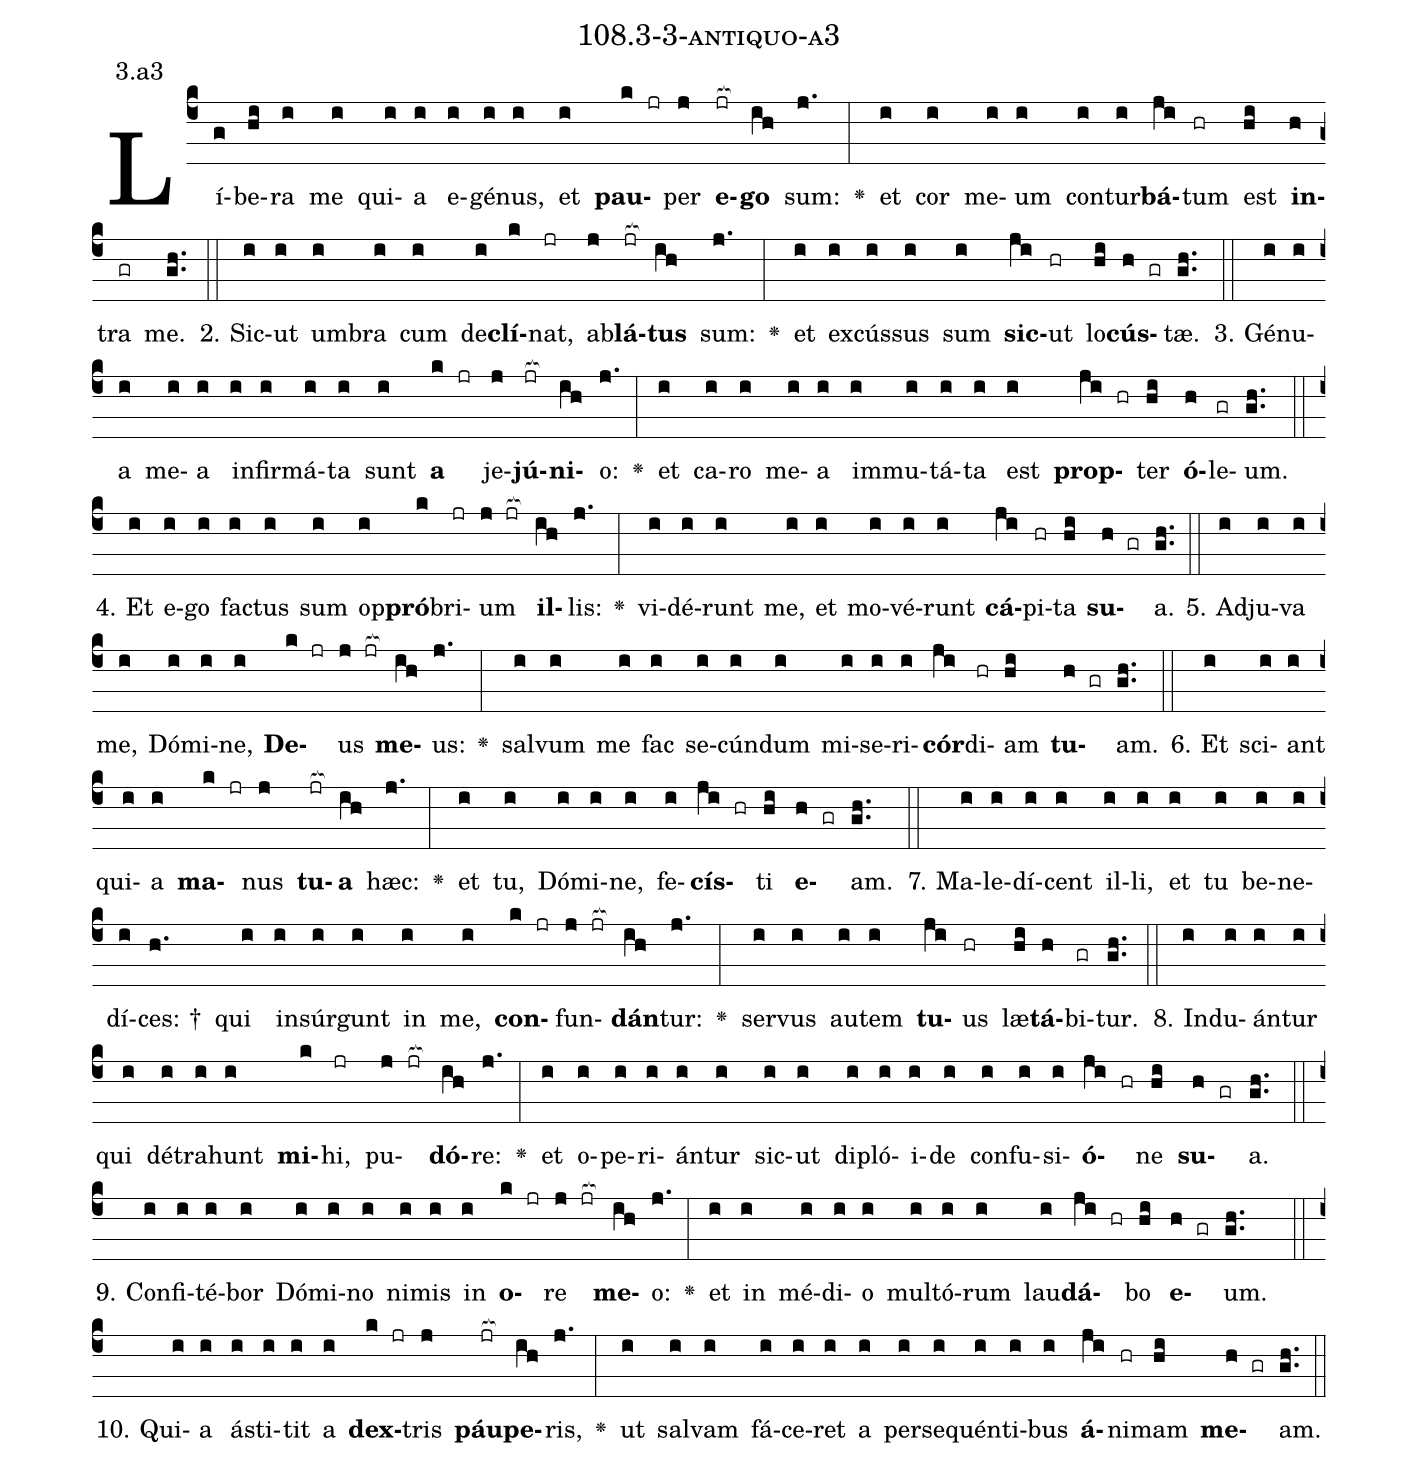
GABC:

name: 108.3-3-antiquo-a3;
annotation: 3.a3;
%%
(c4)Lí(g)be(hi)ra(i) me(i) qui(i)a(i) e(i)gé(i)nus,(i) et(i) <b>pau</b>(k jr)per(j) <b>e</b>(jr[ocb:1{])<b>go</b>(ih[ocb:0}]) sum:(j.) <v>\greheightstar</v>(:) et(i) cor(i) me(i)um(i) con(i)tur(i)<b>bá</b>(ji)tum(hr) est(hi) <b>in</b>(h)tra(gr) me.(gh..) (::)
2. Sic(i)ut(i) um(i)bra(i) cum(i) de(i)<b>clí</b>(k)nat,(jr) ab(j)<b>lá</b>(jr[ocb:1{])<b>tus</b>(ih[ocb:0}]) sum:(j.) <v>\greheightstar</v>(:) et(i) ex(i)cús(i)sus(i) sum(i) <b>sic</b>(ji)ut(hr) lo(hi)<b>cús</b>(h gr)tæ.(gh..) (::)
3. Gé(i)nu(i)a(i) me(i)a(i) in(i)fir(i)má(i)ta(i) sunt(i) <b>a</b>(k jr) je(j)<b>jú</b>(jr[ocb:1{])<b>ni</b>(ih[ocb:0}])o:(j.) <v>\greheightstar</v>(:) et(i) ca(i)ro(i) me(i)a(i) im(i)mu(i)tá(i)ta(i) est(i) <b>prop</b>(ji hr)ter(hi) <b>ó</b>(h)le(gr)um.(gh..) (::)
4. Et(i) e(i)go(i) fac(i)tus(i) sum(i) op(i)<b>pró</b>(k)bri(jr)um(j jr[ocb:1{]) <b>il</b>(ih[ocb:0}])lis:(j.) <v>\greheightstar</v>(:) vi(i)dé(i)runt(i) me,(i) et(i) mo(i)vé(i)runt(i) <b>cá</b>(ji)pi(hr)ta(hi) <b>su</b>(h gr)a.(gh..) (::)
5. Ad(i)ju(i)va(i) me,(i) Dó(i)mi(i)ne,(i) <b>De</b>(k jr)us(j jr[ocb:1{]) <b>me</b>(ih[ocb:0}])us:(j.) <v>\greheightstar</v>(:) sal(i)vum(i) me(i) fac(i) se(i)cún(i)dum(i) mi(i)se(i)ri(i)<b>cór</b>(ji)di(hr)am(hi) <b>tu</b>(h gr)am.(gh..) (::)
6. Et(i) sci(i)ant(i) qui(i)a(i) <b>ma</b>(k jr)nus(j) <b>tu</b>(jr[ocb:1{])<b>a</b>(ih[ocb:0}]) hæc:(j.) <v>\greheightstar</v>(:) et(i) tu,(i) Dó(i)mi(i)ne,(i) fe(i)<b>cís</b>(ji hr)ti(hi) <b>e</b>(h gr)am.(gh..) (::)
7. Ma(i)le(i)dí(i)cent(i) il(i)li,(i) et(i) tu(i) be(i)ne(i)dí(i)ces: †(h.) qui(i) in(i)súr(i)gunt(i) in(i) me,(i) <b>con</b>(k jr)fun(j jr[ocb:1{])<b>dán</b>(ih[ocb:0}])tur:(j.) <v>\greheightstar</v>(:) ser(i)vus(i) au(i)tem(i) <b>tu</b>(ji)us(hr) læ(hi)<b>tá</b>(h)bi(gr)tur.(gh..) (::)
8. Ind(i)u(i)án(i)tur(i) qui(i) dé(i)tra(i)hunt(i) <b>mi</b>(k)hi,(jr) pu(j jr[ocb:1{])<b>dó</b>(ih[ocb:0}])re:(j.) <v>\greheightstar</v>(:) et(i) o(i)pe(i)ri(i)án(i)tur(i) sic(i)ut(i) di(i)pló(i)i(i)de(i) con(i)fu(i)si(i)<b>ó</b>(ji hr)ne(hi) <b>su</b>(h gr)a.(gh..) (::)
9. Con(i)fi(i)té(i)bor(i) Dó(i)mi(i)no(i) ni(i)mis(i) in(i) <b>o</b>(k jr)re(j jr[ocb:1{]) <b>me</b>(ih[ocb:0}])o:(j.) <v>\greheightstar</v>(:) et(i) in(i) mé(i)di(i)o(i) mul(i)tó(i)rum(i) lau(i)<b>dá</b>(ji hr)bo(hi) <b>e</b>(h gr)um.(gh..) (::)
10. Qui(i)a(i) á(i)sti(i)tit(i) a(i) <b>dex</b>(k jr)tris(j) <b>páu</b>(jr[ocb:1{])<b>pe</b>(ih[ocb:0}])ris,(j.) <v>\greheightstar</v>(:) ut(i) sal(i)vam(i) fá(i)ce(i)ret(i) a(i) per(i)se(i)quén(i)ti(i)bus(i) <b>á</b>(ji)ni(hr)mam(hi) <b>me</b>(h gr)am.(gh..) (::)
